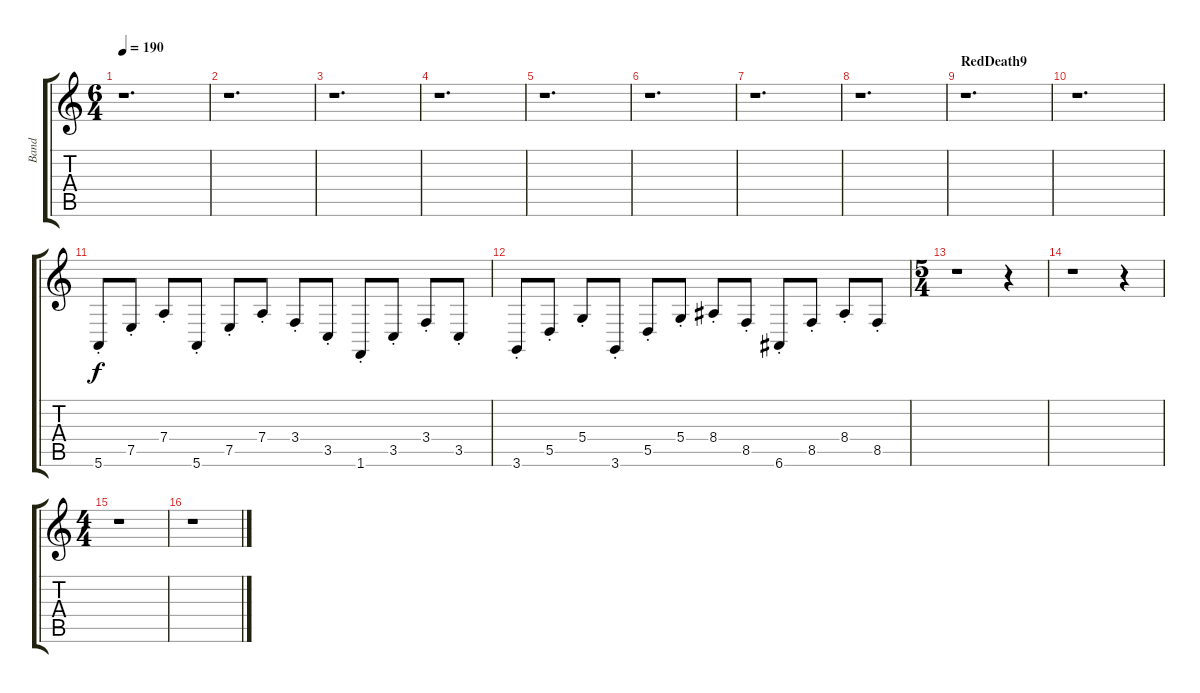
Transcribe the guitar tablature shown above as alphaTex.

\track ("Band" "Band") {instrument pizzicatostrings}
\staff {score tabs}
\tuning (E4 B3 G3 D3 A2 E2) {hide}
\ts (6 4)
\tempo 190
\clef g2
\ks c
r.1{d dy f} |
r.1{d} |
r.1{d} |
r.1{d} |
r.1{d} |
r.1{d} |
r.1{d} |
r.1{d} |
\section ("" "RedDeath9")
r.1{d} |
r.1{d} |
5.6{st}.8 7.5{st}.8 7.4{st}.8 5.6{st}.8 7.5{st}.8 7.4{st}.8 3.4{st}.8 3.5{st}.8 1.6{st}.8 3.5{st}.8 3.4{st}.8 3.5{st}.8 |
3.6{st}.8 5.5{st}.8 5.4{st}.8 3.6{st}.8 5.5{st}.8 5.4{st}.8 8.4{st}.8 8.5{st}.8 6.6{st}.8 8.5{st}.8 8.4{st}.8 8.5{st}.8 |
\ts (5 4)
r.1 r.4 |
r.1 r.4 |
\ts (4 4)
r.1 |
r.1
